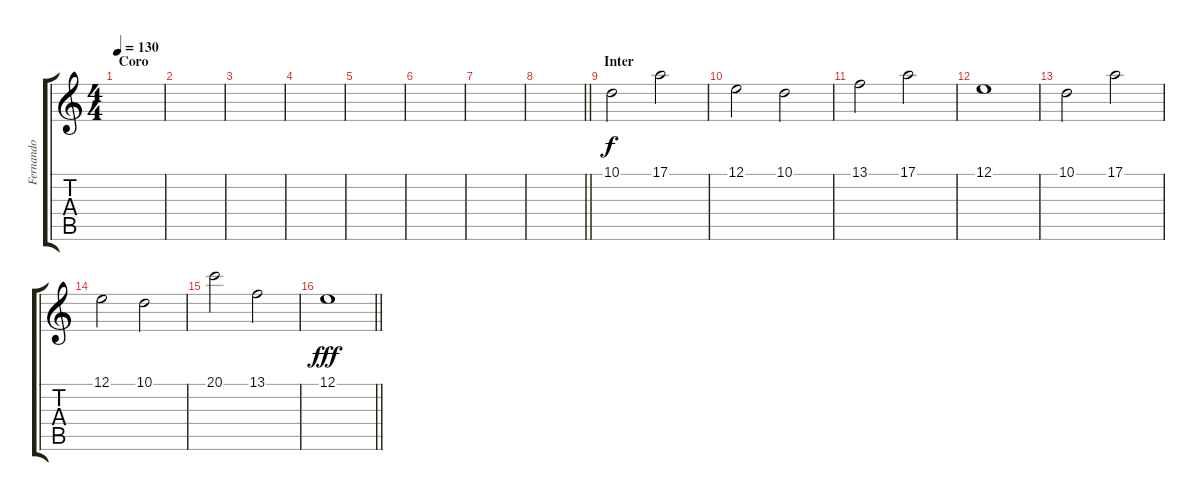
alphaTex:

\track ("Fernando" "Fernando") {instrument piccolo}
\staff {score tabs}
\tuning (E4 B3 G3 D3 A2 E2) {hide}
\ts (4 4)
\section ("" "Coro")
\tempo 130
\clef g2
\ks c
|
|
|
|
|
|
|
\barLineRight lightlight
|
\section ("" "Inter")
10.1.2 17.1.2 |
12.1.2 10.1.2 |
13.1.2 17.1.2 |
12.1.1 |
10.1.2 17.1.2 |
12.1.2 10.1.2 |
20.1.2 13.1.2 |
\barLineRight lightlight
12.1.1{dy fff}
